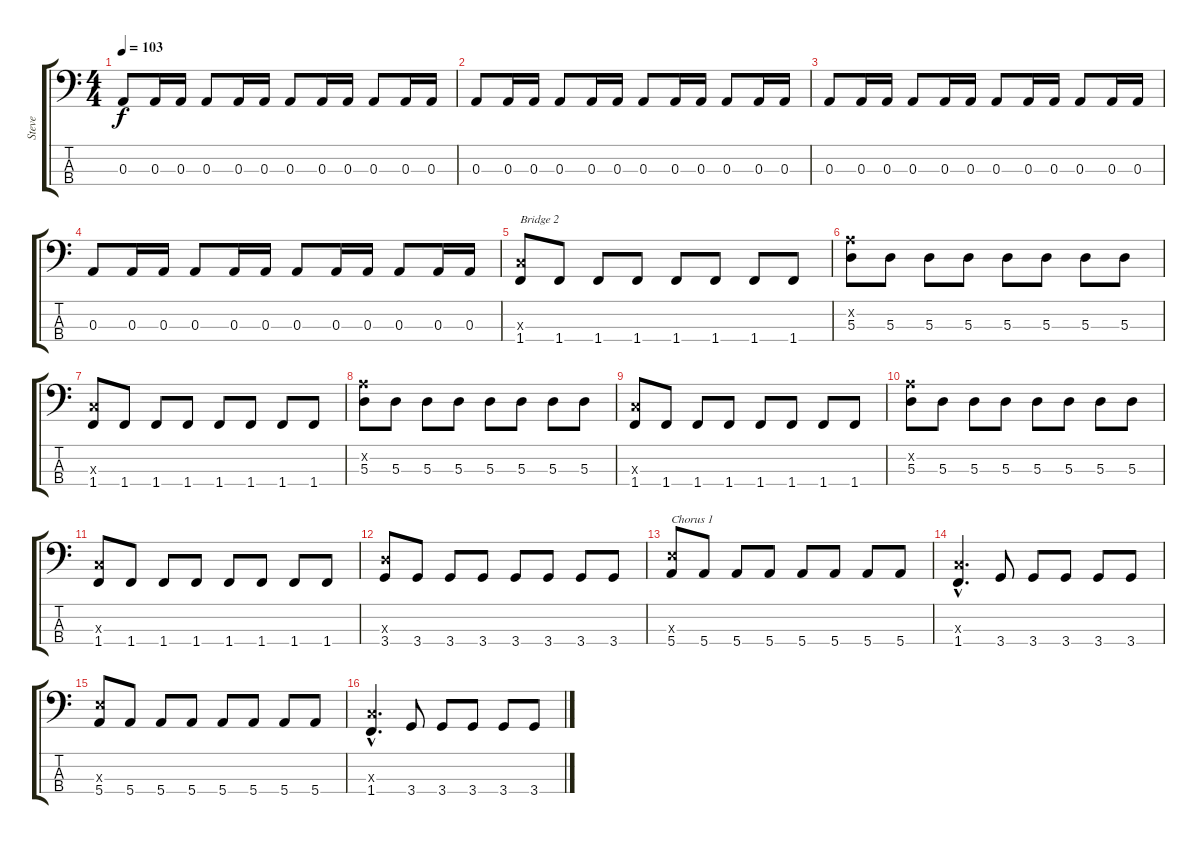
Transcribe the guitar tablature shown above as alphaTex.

\track ("Steve" "Steve") {instrument electricbassfinger}
\staff {score tabs}
\tuning (G2 D2 A1 E1) {hide}
\ts (4 4)
\tempo 103
\clef f4
\ks c
0.3.8{dy f} 0.3.16 0.3.16 0.3.8 0.3.16 0.3.16 0.3.8 0.3.16 0.3.16 0.3.8 0.3.16 0.3.16 |
0.3.8 0.3.16 0.3.16 0.3.8 0.3.16 0.3.16 0.3.8 0.3.16 0.3.16 0.3.8 0.3.16 0.3.16 |
0.3.8 0.3.16 0.3.16 0.3.8 0.3.16 0.3.16 0.3.8 0.3.16 0.3.16 0.3.8 0.3.16 0.3.16 |
0.3.8 0.3.16 0.3.16 0.3.8 0.3.16 0.3.16 0.3.8 0.3.16 0.3.16 0.3.8 0.3.16 0.3.16 |
(3.3{x} 1.4).8{txt "Bridge 2"} 1.4.8 1.4.8 1.4.8 1.4.8 1.4.8 1.4.8 1.4.8 |
(7.2{x} 5.3).8 5.3.8 5.3.8 5.3.8 5.3.8 5.3.8 5.3.8 5.3.8 |
(3.3{x} 1.4).8 1.4.8 1.4.8 1.4.8 1.4.8 1.4.8 1.4.8 1.4.8 |
(7.2{x} 5.3).8 5.3.8 5.3.8 5.3.8 5.3.8 5.3.8 5.3.8 5.3.8 |
(3.3{x} 1.4).8 1.4.8 1.4.8 1.4.8 1.4.8 1.4.8 1.4.8 1.4.8 |
(7.2{x} 5.3).8 5.3.8 5.3.8 5.3.8 5.3.8 5.3.8 5.3.8 5.3.8 |
(3.3{x} 1.4).8 1.4.8 1.4.8 1.4.8 1.4.8 1.4.8 1.4.8 1.4.8 |
(5.3{x} 3.4).8 3.4.8 3.4.8 3.4.8 3.4.8 3.4.8 3.4.8 3.4.8 |
(7.3{x} 5.4).8{txt "Chorus 1"} 5.4.8 5.4.8 5.4.8 5.4.8 5.4.8 5.4.8 5.4.8 |
(3.3{hac x} 1.4{hac}).4{d} 3.4.8 3.4.8 3.4.8 3.4.8 3.4.8 |
(7.3{x} 5.4).8 5.4.8 5.4.8 5.4.8 5.4.8 5.4.8 5.4.8 5.4.8 |
(3.3{hac x} 1.4{hac}).4{d} 3.4.8 3.4.8 3.4.8 3.4.8 3.4.8
